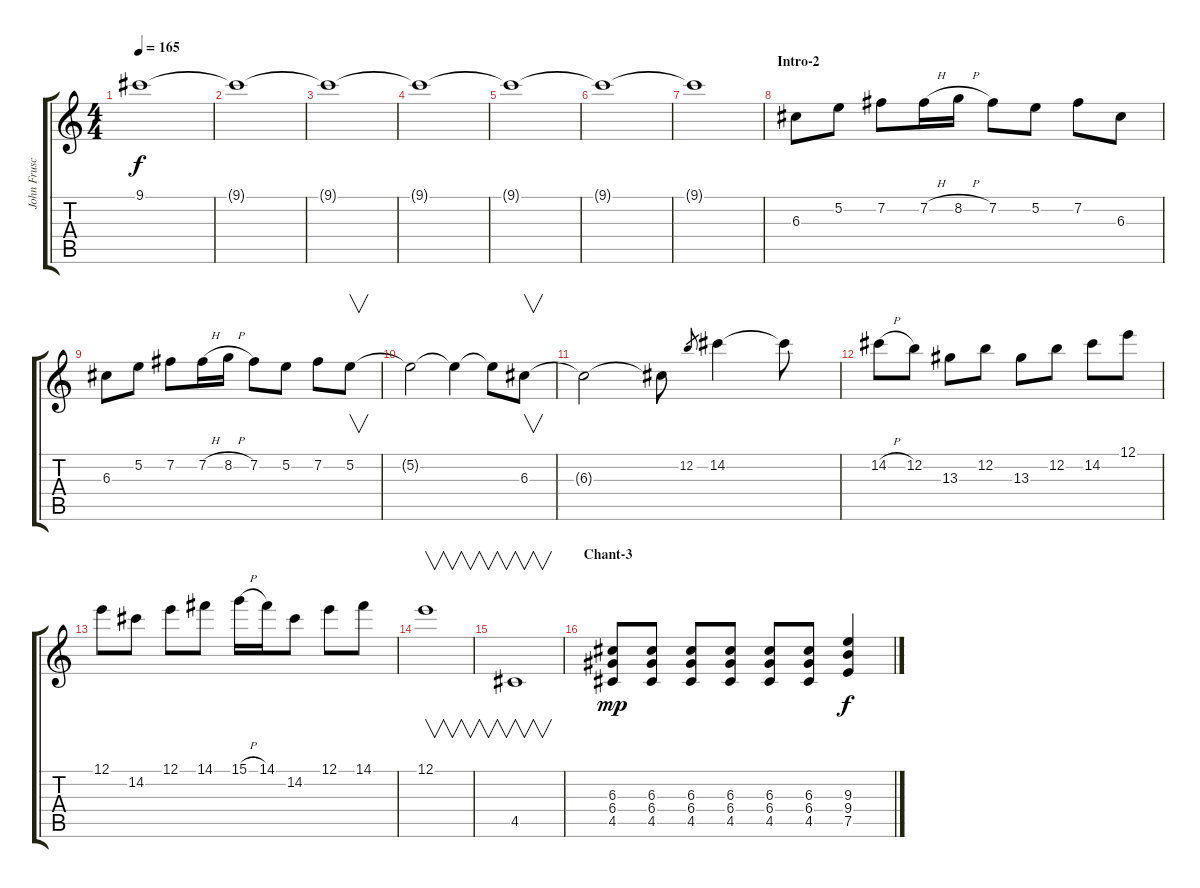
\track ("John Frusciante" "John Frusc") {instrument distortionguitar}
\staff {score tabs}
\tuning (E4 B3 G3 D3 A2 E2) {hide}
\ts (4 4)
\tempo 165
\clef g2
\ks c
9.1{t}.1{dy f} |
9.1{t}.1 |
9.1{t}.1 |
9.1{t}.1 |
9.1{t}.1 |
9.1{t}.1 |
9.1{t}.1 |
\section ("" "Intro-2")
6.3.8 5.2.8 7.2.8 7.2{h}.16 8.2{h}.16 7.2.8 5.2.8 7.2.8 6.3.8 |
6.3.8 5.2.8 7.2.8 7.2{h}.16 8.2{h}.16 7.2.8 5.2.8 7.2.8 5.2.8{v} |
5.2{t}.2 5.2{t}.4 5.2{t}.8 6.3.8{v} |
6.3{t}.2 6.3{t}.8 12.2.8{gr} 14.2.4 14.2{t}.8 |
14.2{h}.8 12.2.8 13.3.8 12.2.8 13.3.8 12.2.8 14.2.8 12.1.8 |
12.1.8 14.2.8 12.1.8 14.1.8 15.1{h}.16 14.1.16 14.2.8 12.1.8 14.1.8 |
12.1.1{v} |
4.5.1{v} |
\section ("" "Chant-3")
(6.3 6.4 4.5).8{dy mp} (6.3 6.4 4.5).8 (6.3 6.4 4.5).8 (6.3 6.4 4.5).8 (6.3 6.4 4.5).8 (6.3 6.4 4.5).8 (9.3 9.4 7.5).4{dy f}
